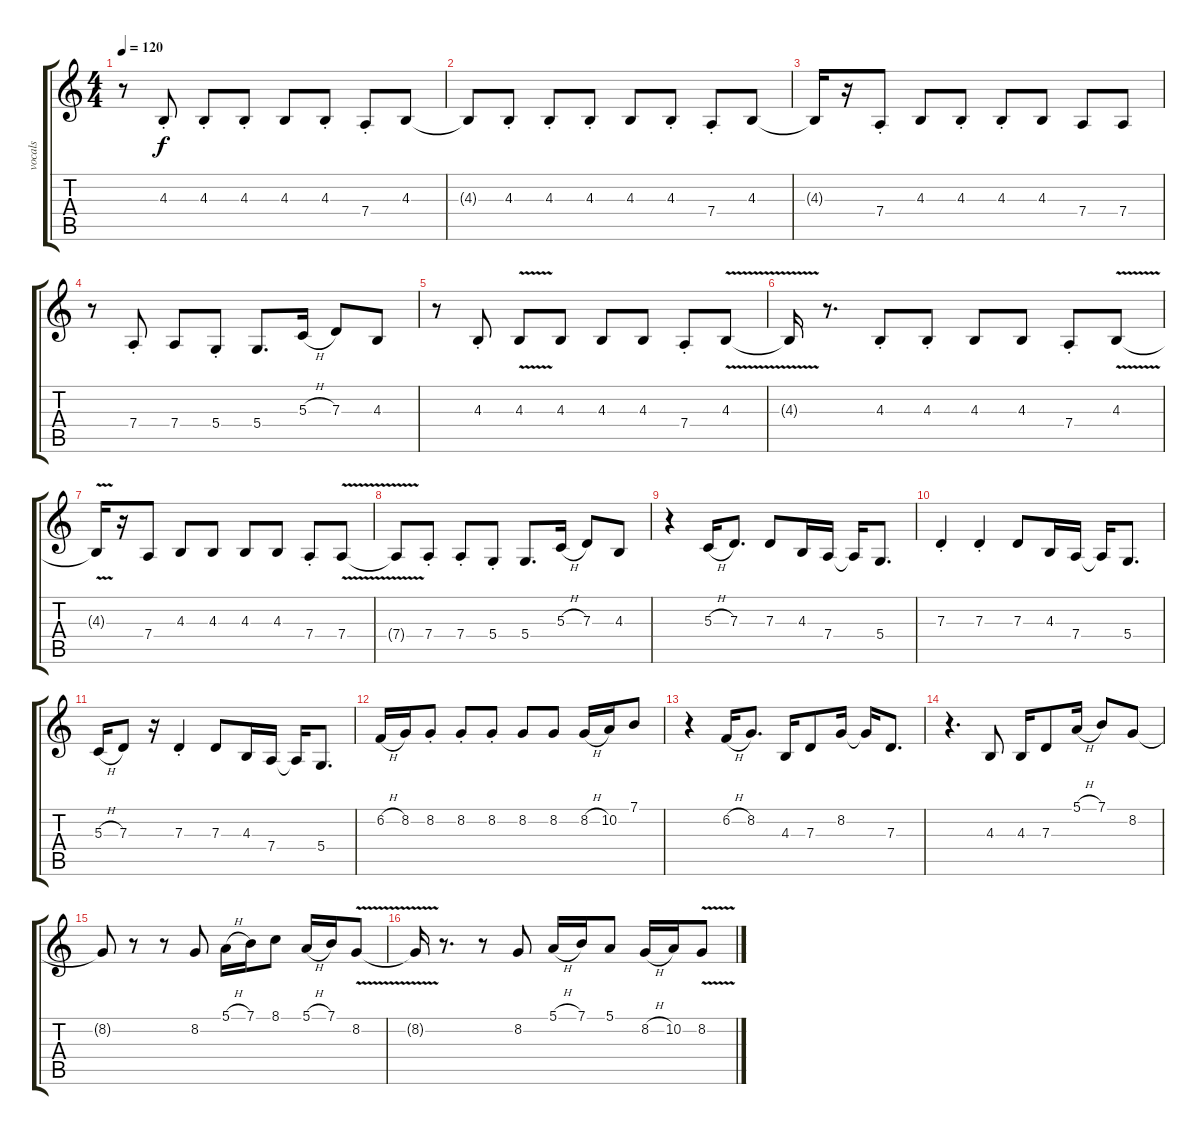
\track ("vocals" "vocals") {instrument lead1square}
\staff {score tabs}
\tuning (E4 B3 G3 D3 A2 E2) {hide}
\ts (4 4)
\tempo 120
\clef g2
\ks c
r.8{dy f} 4.3{st}.8 4.3{st}.8 4.3{st}.8 4.3.8 4.3{st}.8 7.4{st}.8 4.3.8 |
4.3{t}.8 4.3{st}.8 4.3{st}.8 4.3{st}.8 4.3.8 4.3{st}.8 7.4{st}.8 4.3.8 |
4.3{t}.16 r.16 7.4{st}.8 4.3.8 4.3{st}.8 4.3{st}.8 4.3.8 7.4.8 7.4.8 |
r.8 7.4{st}.8 7.4.8 5.4{st}.8 5.4.8{d} 5.3{h}.16 7.3.8 4.3.8 |
r.8 4.3{st}.8 4.3{v}.8 4.3.8 4.3.8 4.3.8 7.4{st}.8 4.3{v}.8 |
4.3{t}.16 r.8{d} 4.3{st}.8 4.3{st}.8 4.3.8 4.3.8 7.4{st}.8 4.3{v}.8 |
4.3{t}.16 r.16 7.4.8 4.3.8 4.3.8 4.3.8 4.3.8 7.4{st}.8 7.4{v}.8 |
7.4{t}.8 7.4{st}.8 7.4{st}.8 5.4{st}.8 5.4.8{d} 5.3{h}.16 7.3.8 4.3.8 |
r.4 5.3{h}.16 7.3.8{d} 7.3.8 4.3.16 7.4.16 7.4{t}.16 5.4.8{d} |
7.3{st}.4 7.3{st}.4 7.3.8 4.3.16 7.4.16 7.4{t}.16 5.4.8{d} |
5.3{h}.16 7.3.8 r.16 7.3{st}.4 7.3.8 4.3.16 7.4.16 7.4{t}.16 5.4.8{d} |
6.2{h}.16 8.2.16 8.2{st}.8 8.2{st}.8 8.2{st}.8 8.2.8 8.2.8 8.2{h}.16 10.2.16 7.1.8 |
r.4 6.2{h}.16 8.2.8{d} 4.3.16 7.3.8 8.2.16 8.2{t}.16 7.3.8{d} |
r.4{d} 4.3.8 4.3.16 7.3.8 5.1{h}.16 7.1.8 8.2.8 |
8.2{t}.8 r.8 r.8 8.2.8 5.1{h}.16 7.1.16 8.1.8 5.1{h}.16 7.1.16 8.2{v}.8 |
8.2{t}.16 r.8{d} r.8 8.2.8 5.1{h}.16 7.1.16 5.1.8 8.2{h}.16 10.2.16 8.2{v}.8
